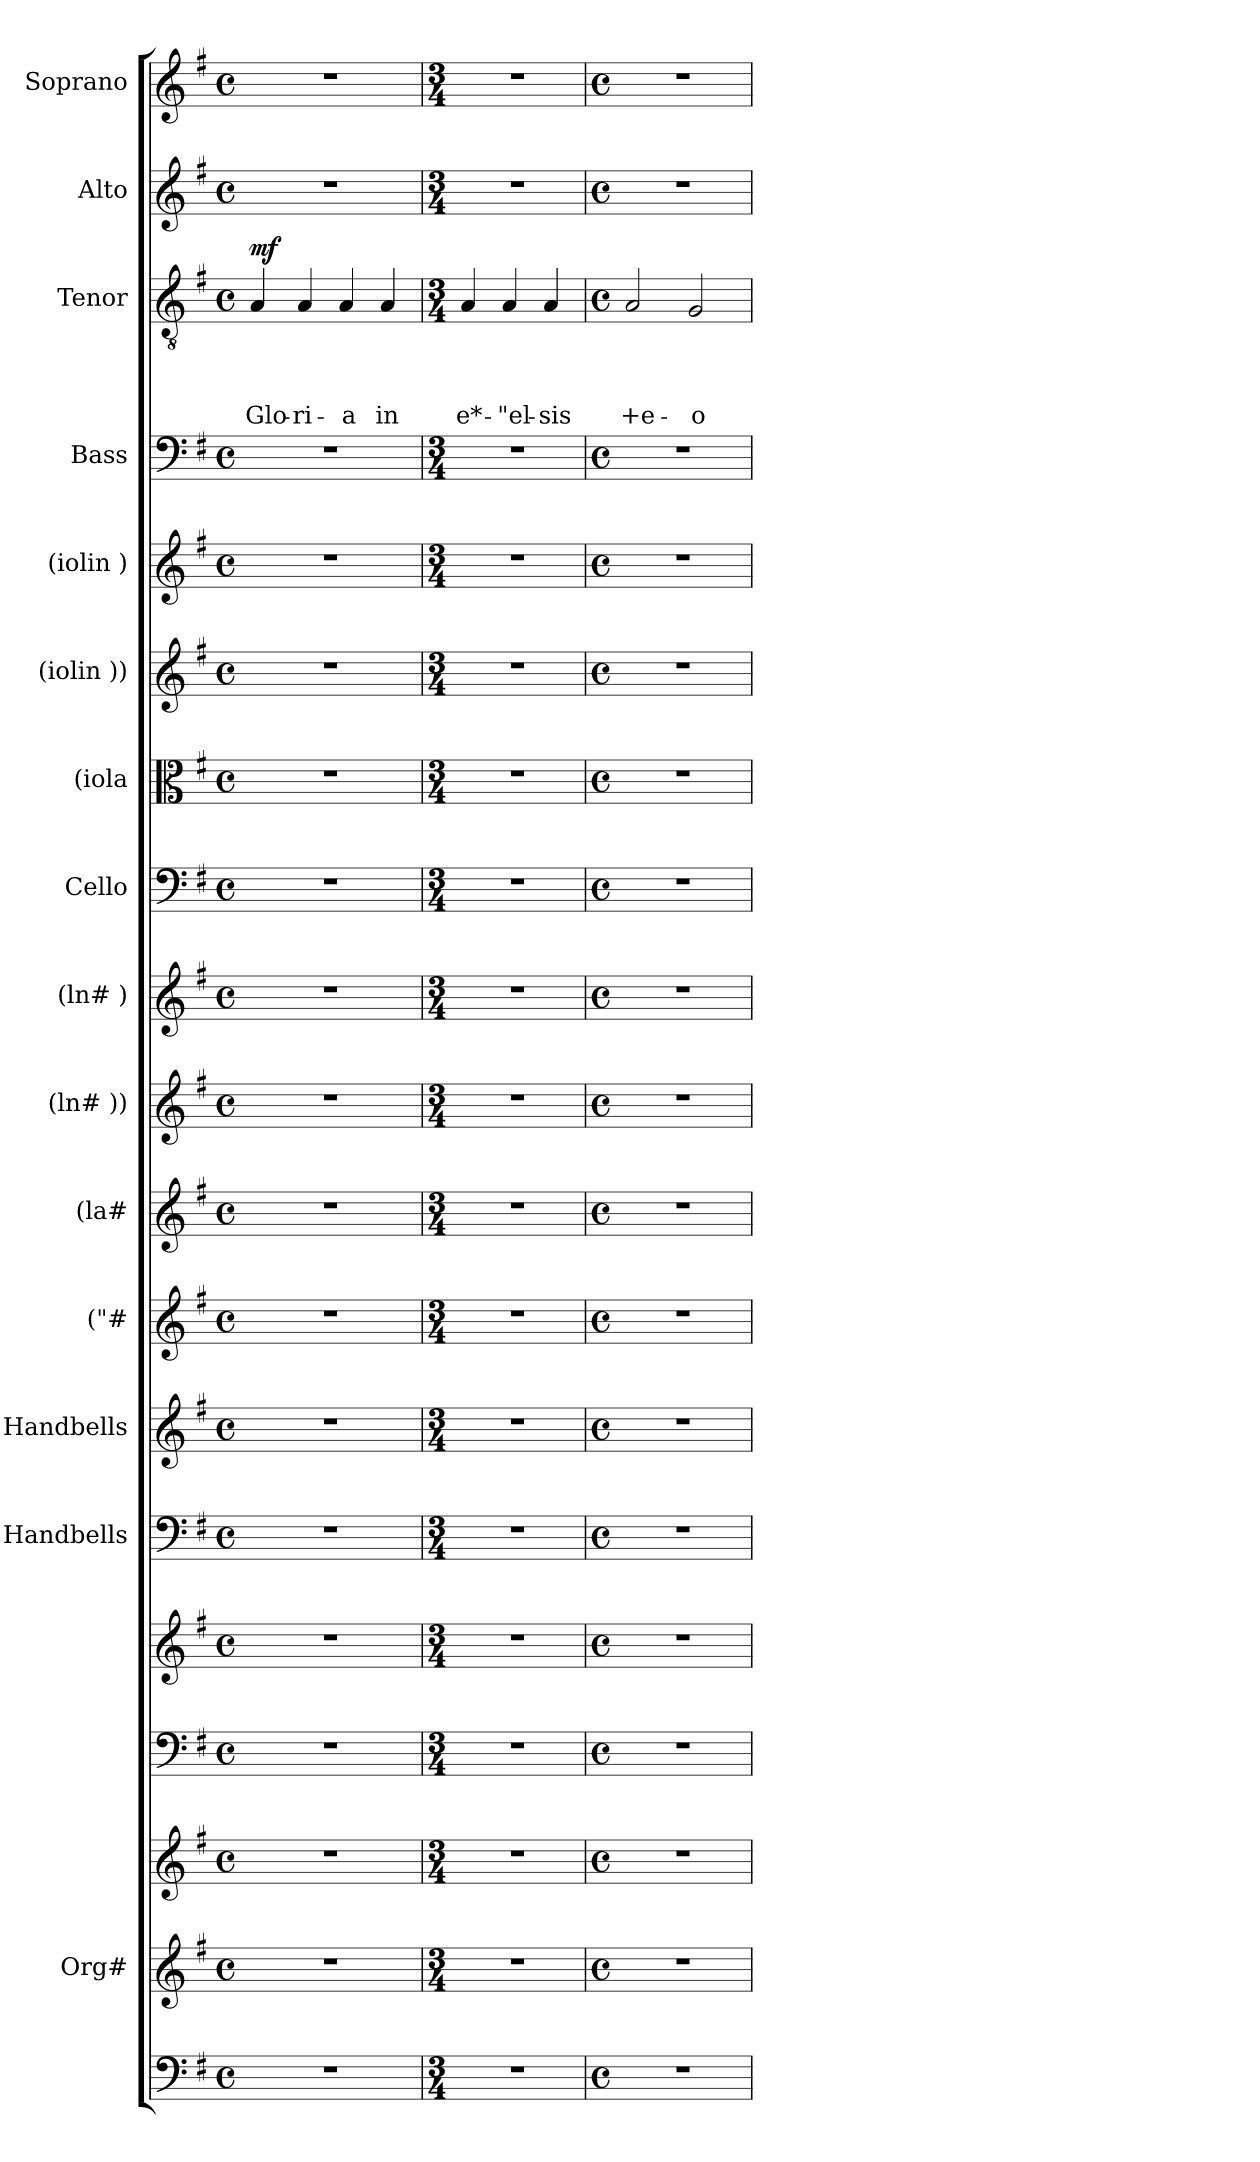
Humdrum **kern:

**kern	**kern	**kern	**kern	**kern	**kern	**kern	**kern	**kern	**kern	**kern	**kern	**kern	**kern	**kern	**kern	**kern	**text	**text	**text	**text	**dynam	**kern	**kern
*part18	*part17	*part17	*part16	*part15	*part14	*part13	*part12	*part11	*part10	*part9	*part8	*part7	*part6	*part5	*part4	*part3	*part3	*part3	*part3	*part3	*part3	*part2	*part1
*staff19	*staff18	*staff17	*staff16	*staff15	*staff14	*staff13	*staff12	*staff11	*staff10	*staff9	*staff8	*staff7	*staff6	*staff5	*staff4	*staff3	*staff3	*staff3	*staff3	*staff3	*staff3	*staff2	*staff1
*	*I"Org#	*	*	*	*I"Handbells	*I"Handbells	*I"("#	*I"(la#	*I"(ln# ))	*I"(ln# )	*I"Cello	*I"(iola	*I"(iolin ))	*I"(iolin )	*I"Bass	*I"Tenor	*	*	*	*	*	*I"Alto	*I"Soprano
*	*	*	*	*	*	*	*	*I'(la#	*I'(ln# ))	*I'(ln# )	*	*	*	*	*I'B	*I'T	*	*	*	*	*	*I'A	*I'S
!!LO:PB:g=z
*clefF4	*clefG2	*clefG2	*clefF4	*clefG2	*clefF4	*clefG2	*clefG2	*clefG2	*clefG2	*clefG2	*clefF4	*clefC3	*clefG2	*clefG2	*clefF4	*clefGv2	*	*	*	*	*	*clefG2	*clefG2
*k[f#]	*k[f#]	*k[f#]	*k[f#]	*k[f#]	*k[f#]	*k[f#]	*k[f#]	*k[f#]	*k[f#]	*k[f#]	*k[f#]	*k[f#]	*k[f#]	*k[f#]	*k[f#]	*k[f#]	*	*	*	*	*	*k[f#]	*k[f#]
*G:	*G:	*G:	*G:	*G:	*G:	*G:	*G:	*G:	*G:	*G:	*G:	*G:	*G:	*G:	*G:	*G:	*	*	*	*	*	*G:	*G:
*M4/4	*M4/4	*M4/4	*M4/4	*M4/4	*M4/4	*M4/4	*M4/4	*M4/4	*M4/4	*M4/4	*M4/4	*M4/4	*M4/4	*M4/4	*M4/4	*M4/4	*	*	*	*	*	*M4/4	*M4/4
*met(c)	*met(c)	*met(c)	*met(c)	*met(c)	*met(c)	*met(c)	*met(c)	*met(c)	*met(c)	*met(c)	*met(c)	*met(c)	*met(c)	*met(c)	*met(c)	*met(c)	*	*	*	*	*	*met(c)	*met(c)
=1	=1	=1	=1	=1	=1	=1	=1	=1	=1	=1	=1	=1	=1	=1	=1	=1	=1	=1	=1	=1	=1	=1	=1
!	!	!	!	!	!	!	!	!	!	!	!	!	!	!	!	!	!	!	!	!LO:LY:b	!LO:DY:a	!	!
1r	1r	1r	1r	1r	1r	1r	1r	1r	1r	1r	1r	1r	1r	1r	1r	4A/	.	.	.	Glo-	mf	1r	1r
!	!	!	!	!	!	!	!	!	!	!	!	!	!	!	!	!	!	!	!	!LO:LY:b	!	!	!
.	.	.	.	.	.	.	.	.	.	.	.	.	.	.	.	4A/	.	.	.	-ri-	.	.	.
!	!	!	!	!	!	!	!	!	!	!	!	!	!	!	!	!	!	!	!	!LO:LY:b	!	!	!
.	.	.	.	.	.	.	.	.	.	.	.	.	.	.	.	4A/	.	.	.	-a	.	.	.
!	!	!	!	!	!	!	!	!	!	!	!	!	!	!	!	!	!	!	!	!LO:LY:b	!	!	!
.	.	.	.	.	.	.	.	.	.	.	.	.	.	.	.	4A/	.	.	.	in	.	.	.
=2	=2	=2	=2	=2	=2	=2	=2	=2	=2	=2	=2	=2	=2	=2	=2	=2	=2	=2	=2	=2	=2	=2	=2
*M3/4	*M3/4	*M3/4	*M3/4	*M3/4	*M3/4	*M3/4	*M3/4	*M3/4	*M3/4	*M3/4	*M3/4	*M3/4	*M3/4	*M3/4	*M3/4	*M3/4	*	*	*	*	*	*M3/4	*M3/4
!LO:N:vis=1	!	!	!LO:N:vis=1	!LO:N:vis=1	!	!	!	!	!	!	!LO:N:vis=1	!LO:N:vis=1	!LO:N:vis=1	!LO:N:vis=1	!LO:N:vis=1	!	!	!	!	!LO:LY:b	!	!LO:N:vis=1	!LO:N:vis=1
2.r	2.r	2.r	2.r	2.r	2.r	2.r	2.r	2.r	2.r	2.r	2.r	2.r	2.r	2.r	2.r	4A/	.	.	.	e*-	.	2.r	2.r
!	!	!	!	!	!	!	!	!	!	!	!	!	!	!	!	!	!	!	!	!LO:LY:b	!	!	!
.	.	.	.	.	.	.	.	.	.	.	.	.	.	.	.	4A/	.	.	.	-"el-	.	.	.
!	!	!	!	!	!	!	!	!	!	!	!	!	!	!	!	!	!	!	!	!LO:LY:b	!	!	!
.	.	.	.	.	.	.	.	.	.	.	.	.	.	.	.	4A/	.	.	.	-sis	.	.	.
=3	=3	=3	=3	=3	=3	=3	=3	=3	=3	=3	=3	=3	=3	=3	=3	=3	=3	=3	=3	=3	=3	=3	=3
*M4/4	*M4/4	*M4/4	*M4/4	*M4/4	*M4/4	*M4/4	*M4/4	*M4/4	*M4/4	*M4/4	*M4/4	*M4/4	*M4/4	*M4/4	*M4/4	*M4/4	*	*	*	*	*	*M4/4	*M4/4
*met(c)	*met(c)	*met(c)	*met(c)	*met(c)	*met(c)	*met(c)	*met(c)	*met(c)	*met(c)	*met(c)	*met(c)	*met(c)	*met(c)	*met(c)	*met(c)	*met(c)	*	*	*	*	*	*met(c)	*met(c)
!	!	!	!	!	!	!	!	!	!	!	!	!	!	!	!	!	!	!	!	!LO:LY:b	!	!	!
1r	1r	1r	1r	1r	1r	1r	1r	1r	1r	1r	1r	1r	1r	1r	1r	2A/	.	.	.	+e-	.	1r	1r
!	!	!	!	!	!	!	!	!	!	!	!	!	!	!	!	!	!	!	!	!LO:LY:b	!	!	!
.	.	.	.	.	.	.	.	.	.	.	.	.	.	.	.	2G/	.	.	.	-o	.	.	.
=	=	=	=	=	=	=	=	=	=	=	=	=	=	=	=	=	=	=	=	=	=	=	=
*-	*-	*-	*-	*-	*-	*-	*-	*-	*-	*-	*-	*-	*-	*-	*-	*-	*-	*-	*-	*-	*-	*-	*-
